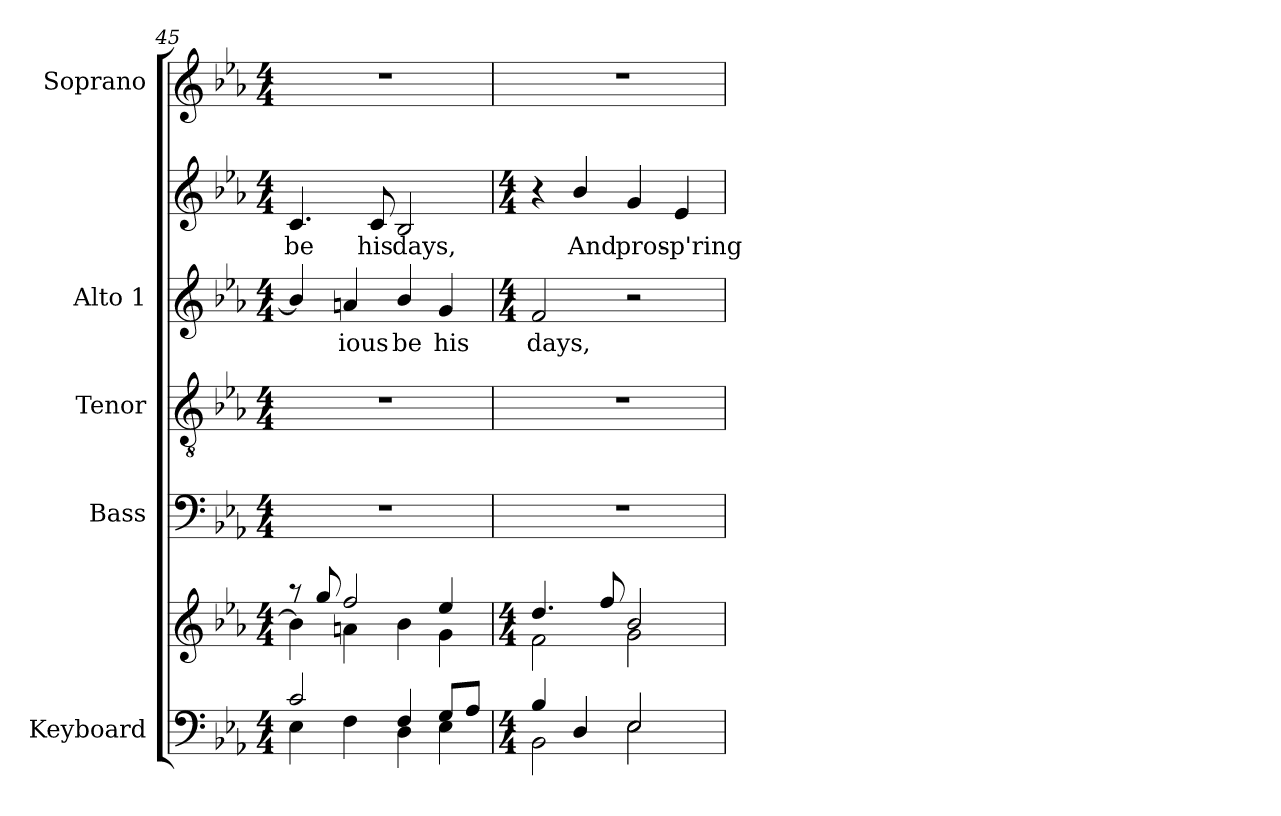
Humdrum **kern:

**kern	**kern	**kern	**kern	**kern	**text	**kern	**text	**kern
*part5	*part5	*part4	*part3	*part2	*part2	*part2	*part2	*part1
*staff7	*staff6	*staff5	*staff4	*staff3	*staff3	*staff2	*staff2	*staff1
*I"Keyboard	*	*I"Bass	*I"Tenor	*I"Alto 1	*	*	*	*I"Soprano
*	*	*I'B	*I'T	*I'A1	*	*	*	*I'S
!!LO:LB:g=z
*clefF4	*clefG2	*clefF4	*clefGv2	*clefG2	*	*clefG2	*	*clefG2
*k[b-e-a-]	*k[b-e-a-]	*k[b-e-a-]	*k[b-e-a-]	*k[b-e-a-]	*	*k[b-e-a-]	*	*k[b-e-a-]
*E-:	*E-:	*E-:	*E-:	*E-:	*	*E-:	*	*E-:
*M4/4	*M4/4	*M4/4	*M4/4	*M4/4	*	*M4/4	*	*M4/4
=45	=45	=45	=45	=45	=45	=45	=45	=45
*^	*^	*	*	*	*	*	*	*
!	!	!	!	!	!	!	!	!	!LO:LY:b	!
2c/	4E-\	8r	4b-\]	1r	1r	4b-/]	.	4.c	be	1r
.	.	8gg/	.	.	.	.	.	.	.	.
!	!	!	!	!	!	!	!LO:LY:b	!	!	!
.	4F\	2ff/	4an\	.	.	4an	ious	.	.	.
!	!	!	!	!	!	!	!	!	!LO:LY:b	!
.	.	.	.	.	.	.	.	8c	his	.
!	!	!	!	!	!	!	!LO:LY:b	!	!LO:LY:b	!
4F/	4D\	.	4b-\	.	.	4b-/	be	2B-	days,	.
!	!	!	!	!	!	!	!LO:LY:b	!	!	!
8G/L	4E-\	4ee-/	4g\	.	.	4g	his	.	.	.
8A-/J	.	.	.	.	.	.	.	.	.	.
!!LO:LB:g=z
=46	=46	=46	=46	=46	=46	=46	=46	=46	=46	=46
*M4/4	*	*M4/4	*	*	*	*M4/4	*	*M4/4	*	*
!	!	!	!	!	!	!	!LO:LY:b	!	!	!
4B-/	2BB-\	4.dd/	2f\	1r	1r	2f	days,	4r	.	1r
!	!	!	!	!	!	!	!	!	!LO:LY:b	!
4D/	.	.	.	.	.	.	.	4b-/	And	.
.	.	8ff/	.	.	.	.	.	.	.	.
!	!	!	!	!	!	!	!	!	!LO:LY:b	!
2E-/	2E-\	2b-/	2g\	.	.	2r	.	4g	pros-	.
!	!	!	!	!	!	!	!	!	!LO:LY:b	!
.	.	.	.	.	.	.	.	4e-	-p'ring	.
*v	*v	*	*	*	*	*	*	*	*	*
*	*v	*v	*	*	*	*	*	*	*
=	=	=	=	=	=	=	=	=
*-	*-	*-	*-	*-	*-	*-	*-	*-
